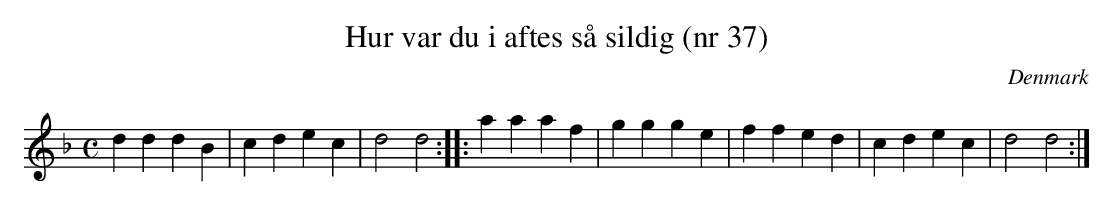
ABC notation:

X:1
T:Hur var du i aftes så sildig (nr 37)
L:1/8
M:C
O:Denmark
K:D minor
L:1/4
dd dB | cd ec | d2 d2 :: \
aa af | gg ge | ff ed | cd ec | d2 d2 :|
